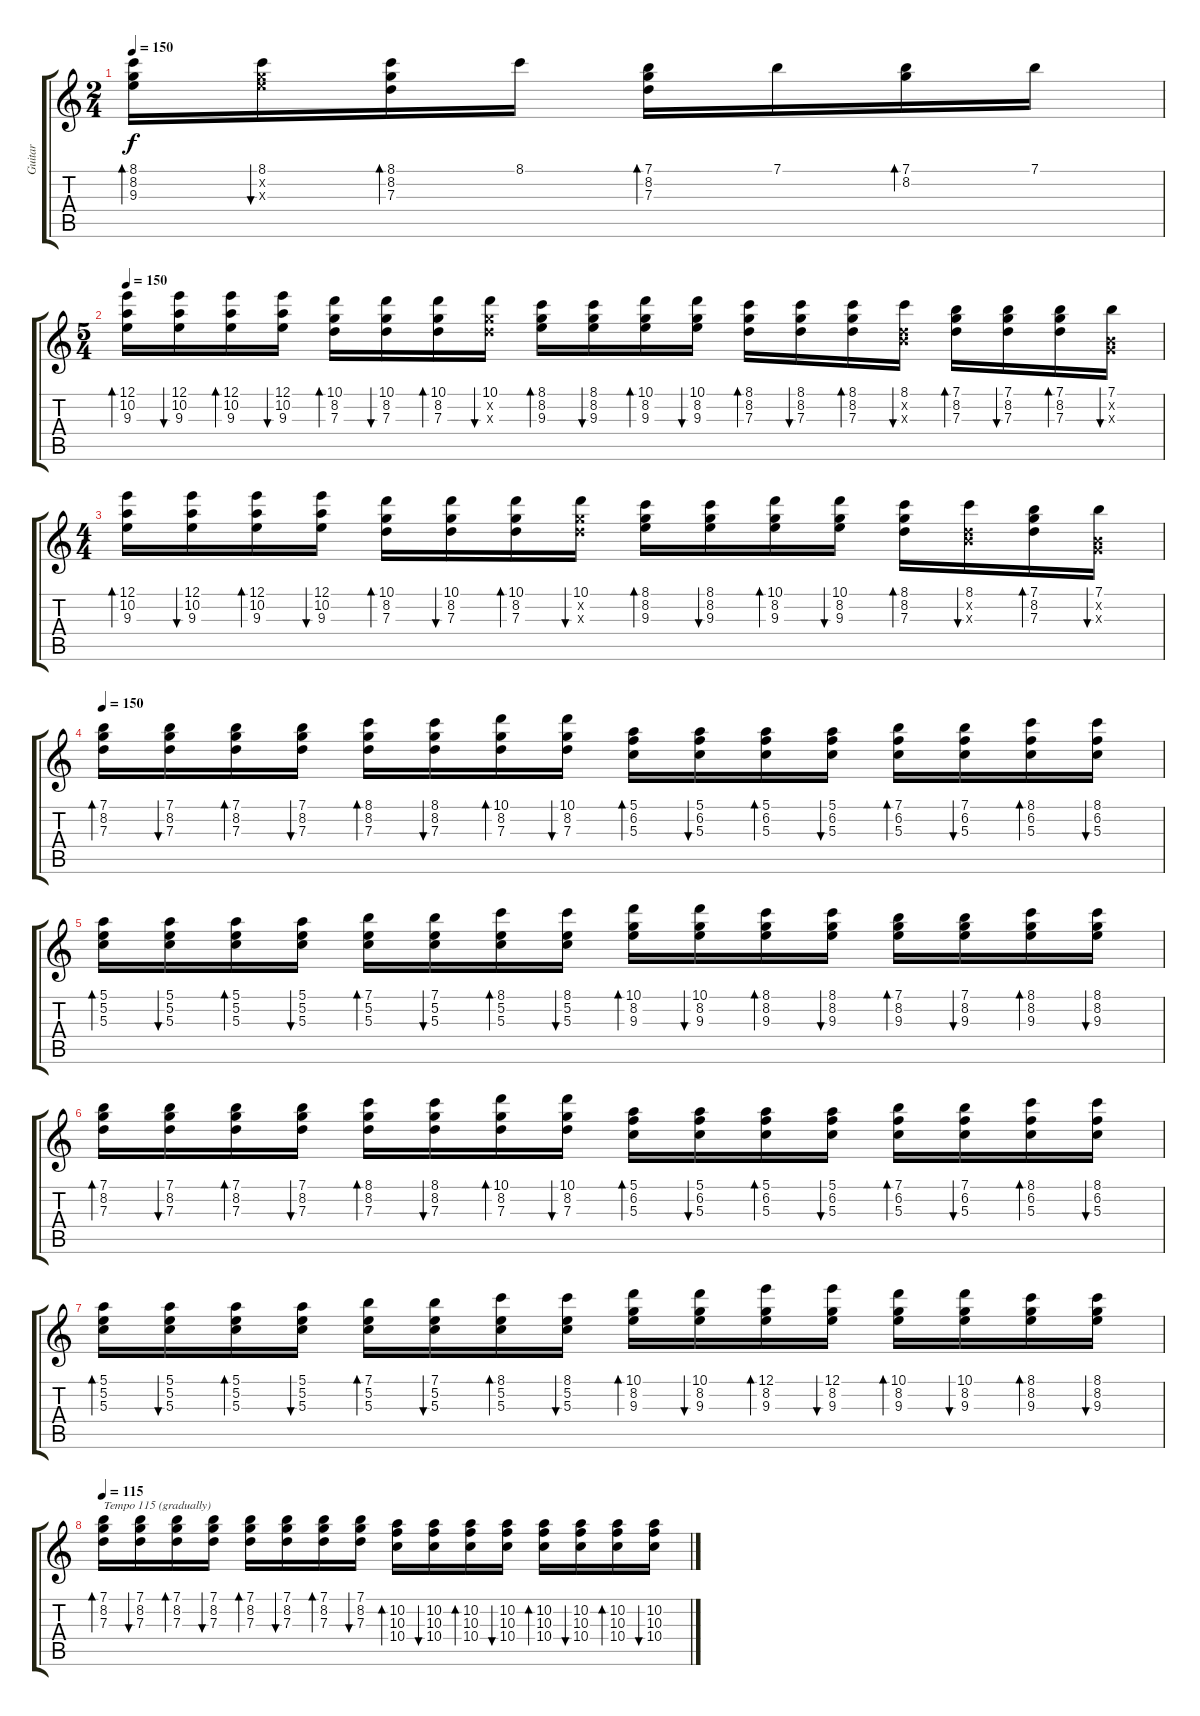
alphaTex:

\track ("Guitar" "Guitar") {instrument acousticguitarsteel}
\staff {score tabs}
\tuning (E4 B3 G3 D3 A2 E2) {hide}
\ts (2 4)
\tempo 150
\clef g2
\ks c
(8.1 8.2 9.3).16{bd 120 dy f} (8.1 8.2{x} 9.3{x}).16{bu 120} (8.1 8.2 7.3).16{bd 120} 8.1.16 (7.1 8.2 7.3).16{bd 120} 7.1.16 (7.1 8.2).16{bd 120} 7.1.16 |
\ts (5 4)
\tempo 150
(12.1 10.2 9.3).16{bd 120} (12.1 10.2 9.3).16{bu 120} (12.1 10.2 9.3).16{bd 120} (12.1 10.2 9.3).16{bu 120} (10.1 8.2 7.3).16{bd 120} (10.1 8.2 7.3).16{bu 120} (10.1 8.2 7.3).16{bd 120} (10.1 8.2{x} 7.3{x}).16{bu 120} (8.1 8.2 9.3).16{bd 120} (8.1 8.2 9.3).16{bu 120} (10.1 8.2 9.3).16{bd 120} (10.1 8.2 9.3).16{bu 120} (8.1 8.2 7.3).16{bd 120} (8.1 8.2 7.3).16{bu 120} (8.1 8.2 7.3).16{bd 120} (8.1 0.2{x} 7.3{x}).16{bu 120} (7.1 8.2 7.3).16{bd 120} (7.1 8.2 7.3).16{bu 120} (7.1 8.2 7.3).16{bd 120} (7.1 0.2{x} 0.3{x}).16{bu 120} |
\ts (4 4)
(12.1 10.2 9.3).16{bd 120} (12.1 10.2 9.3).16{bu 120} (12.1 10.2 9.3).16{bd 120} (12.1 10.2 9.3).16{bu 120} (10.1 8.2 7.3).16{bd 120} (10.1 8.2 7.3).16{bu 120} (10.1 8.2 7.3).16{bd 120} (10.1 8.2{x} 7.3{x}).16{bu 120} (8.1 8.2 9.3).16{bd 120} (8.1 8.2 9.3).16{bu 120} (10.1 8.2 9.3).16{bd 120} (10.1 8.2 9.3).16{bu 120} (8.1 8.2 7.3).16{bd 120} (8.1 0.2{x} 7.3{x}).16{bu 120} (7.1 8.2 7.3).16{bd 120} (7.1 0.2{x} 0.3{x}).16{bu 120} |
\tempo 150
(7.1 8.2 7.3).16{bd 120} (7.1 8.2 7.3).16{bu 120} (7.1 8.2 7.3).16{bd 120} (7.1 8.2 7.3).16{bu 120} (8.1 8.2 7.3).16{bd 120} (8.1 8.2 7.3).16{bu 120} (10.1 8.2 7.3).16{bd 120} (10.1 8.2 7.3).16{bu 120} (5.1 6.2 5.3).16{bd 120} (5.1 6.2 5.3).16{bu 120} (5.1 6.2 5.3).16{bd 120} (5.1 6.2 5.3).16{bu 120} (7.1 6.2 5.3).16{bd 120} (7.1 6.2 5.3).16{bu 120} (8.1 6.2 5.3).16{bd 120} (8.1 6.2 5.3).16{bu 120} |
(5.1 5.2 5.3).16{bd 120} (5.1 5.2 5.3).16{bu 120} (5.1 5.2 5.3).16{bd 120} (5.1 5.2 5.3).16{bu 120} (7.1 5.2 5.3).16{bd 120} (7.1 5.2 5.3).16{bu 120} (8.1 5.2 5.3).16{bd 120} (8.1 5.2 5.3).16{bu 120} (10.1 8.2 9.3).16{bd 120} (10.1 8.2 9.3).16{bu 120} (8.1 8.2 9.3).16{bd 120} (8.1 8.2 9.3).16{bu 120} (7.1 8.2 9.3).16{bd 120} (7.1 8.2 9.3).16{bu 120} (8.1 8.2 9.3).16{bd 120} (8.1 8.2 9.3).16{bu 120} |
(7.1 8.2 7.3).16{bd 120} (7.1 8.2 7.3).16{bu 120} (7.1 8.2 7.3).16{bd 120} (7.1 8.2 7.3).16{bu 120} (8.1 8.2 7.3).16{bd 120} (8.1 8.2 7.3).16{bu 120} (10.1 8.2 7.3).16{bd 120} (10.1 8.2 7.3).16{bu 120} (5.1 6.2 5.3).16{bd 120} (5.1 6.2 5.3).16{bu 120} (5.1 6.2 5.3).16{bd 120} (5.1 6.2 5.3).16{bu 120} (7.1 6.2 5.3).16{bd 120} (7.1 6.2 5.3).16{bu 120} (8.1 6.2 5.3).16{bd 120} (8.1 6.2 5.3).16{bu 120} |
(5.1 5.2 5.3).16{bd 120} (5.1 5.2 5.3).16{bu 120} (5.1 5.2 5.3).16{bd 120} (5.1 5.2 5.3).16{bu 120} (7.1 5.2 5.3).16{bd 120} (7.1 5.2 5.3).16{bu 120} (8.1 5.2 5.3).16{bd 120} (8.1 5.2 5.3).16{bu 120} (10.1 8.2 9.3).16{bd 120} (10.1 8.2 9.3).16{bu 120} (12.1 8.2 9.3).16{bd 120} (12.1 8.2 9.3).16{bu 120} (10.1 8.2 9.3).16{bd 120} (10.1 8.2 9.3).16{bu 120} (8.1 8.2 9.3).16{bd 120} (8.1 8.2 9.3).16{bu 120} |
\tempo 115
(7.1 8.2 7.3).16{bd 120 txt "Tempo 115 (gradually)"} (7.1 8.2 7.3).16{bu 120} (7.1 8.2 7.3).16{bd 120} (7.1 8.2 7.3).16{bu 120} (7.1 8.2 7.3).16{bd 120} (7.1 8.2 7.3).16{bu 120} (7.1 8.2 7.3).16{bd 120} (7.1 8.2 7.3).16{bu 120} (10.2 10.3 10.4).16{bd 120} (10.2 10.3 10.4).16{bu 120} (10.2 10.3 10.4).16{bd 120} (10.2 10.3 10.4).16{bu 120} (10.2 10.3 10.4).16{bd 120} (10.2 10.3 10.4).16{bu 120} (10.2 10.3 10.4).16{bd 120} (10.2 10.3 10.4).16{bu 120}
